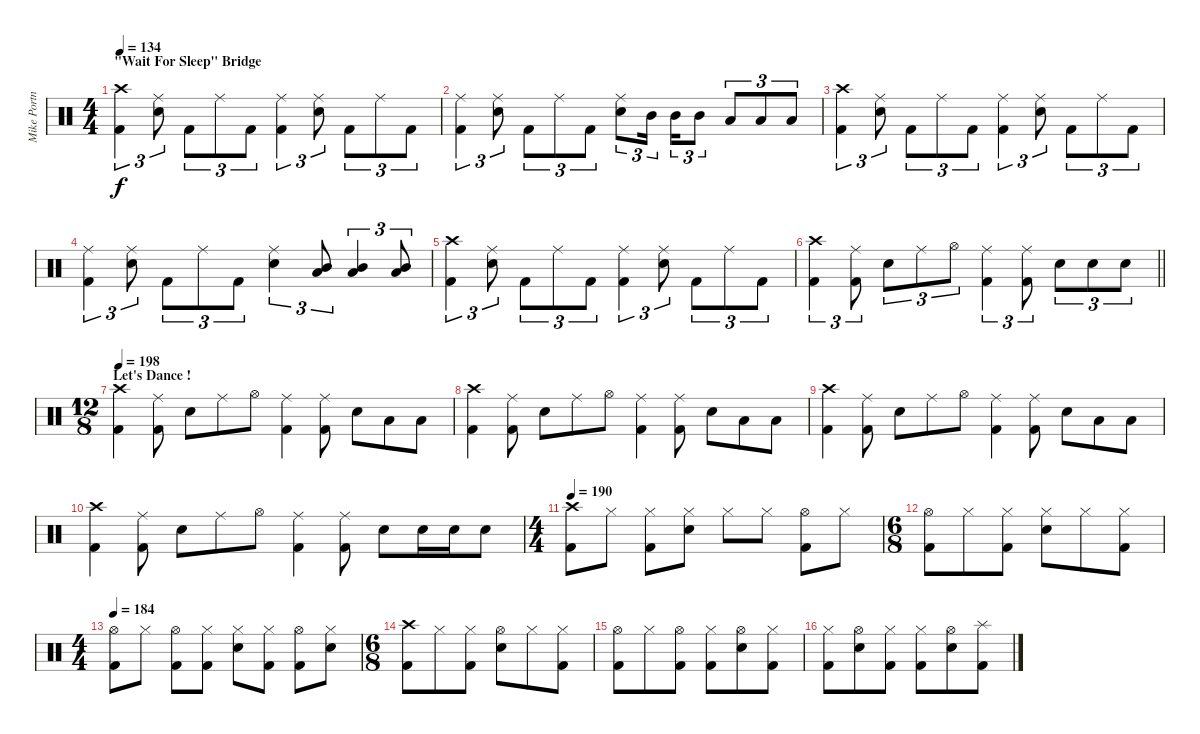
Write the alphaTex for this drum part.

\track ("Mike Portnoy" "Mike Portn") {instrument percussion}
\staff {score}
\articulation defaults
\ts (4 4)
\section ("" "\"Wait For Sleep\" Bridge")
\tempo 134
\clef neutral
\ks c
("Crash high (hit)" "Kick (hit) 2").4{tu (3 2) dy f} ("Ride (middle)" "Snare (hit) 2").8{tu (3 2)} "Kick (hit) 2".8{tu (3 2)} "Ride (middle)".8{tu (3 2)} "Kick (hit) 2".8{tu (3 2)} ("Ride (middle)" "Kick (hit) 2").4{tu (3 2)} ("Ride (middle)" "Snare (hit) 2").8{tu (3 2)} "Kick (hit) 2".8{tu (3 2)} "Ride (middle)".8{tu (3 2)} "Kick (hit) 2".8{tu (3 2)} |
("Ride (middle)" "Kick (hit) 2").4{tu (3 2)} ("Ride (middle)" "Snare (hit) 2").8{tu (3 2)} "Kick (hit) 2".8{tu (3 2)} "Ride (middle)".8{tu (3 2)} "Kick (hit) 2".8{tu (3 2)} ("Ride (middle)" "Snare (hit) 2").8{tu (3 2)} "Mid Tom (hit)".16{tu (3 2) beam splitsecondary} "Mid Tom (hit)".16{tu (3 2)} "Mid Tom (hit)".8{tu (3 2)} "Low Tom (hit)".8{tu (3 2)} "Low Tom (hit)".8{tu (3 2)} "Low Tom (hit)".8{tu (3 2)} |
("Crash high (hit)" "Kick (hit) 2").4{tu (3 2)} ("Ride (middle)" "Snare (hit) 2").8{tu (3 2)} "Kick (hit) 2".8{tu (3 2)} "Ride (middle)".8{tu (3 2)} "Kick (hit) 2".8{tu (3 2)} ("Ride (middle)" "Kick (hit) 2").4{tu (3 2)} ("Ride (middle)" "Snare (hit) 2").8{tu (3 2)} "Kick (hit) 2".8{tu (3 2)} "Ride (middle)".8{tu (3 2)} "Kick (hit) 2".8{tu (3 2)} |
("Ride (middle)" "Kick (hit) 2").4{tu (3 2)} ("Ride (middle)" "Snare (hit) 2").8{tu (3 2)} "Kick (hit) 2".8{tu (3 2)} "Ride (middle)".8{tu (3 2)} "Kick (hit) 2".8{tu (3 2)} ("Ride (middle)" "Snare (hit) 2").4{tu (3 2)} ("Mid Tom (hit)" "Low Tom (hit)").8{tu (3 2)} ("Mid Tom (hit)" "Low Tom (hit)").4{tu (3 2)} ("Mid Tom (hit)" "Low Tom (hit)").8{tu (3 2)} |
("Crash high (hit)" "Kick (hit) 2").4{tu (3 2)} ("Ride (middle)" "Snare (hit) 2").8{tu (3 2)} "Kick (hit) 2".8{tu (3 2)} "Ride (middle)".8{tu (3 2)} "Kick (hit) 2".8{tu (3 2)} ("Ride (middle)" "Kick (hit) 2").4{tu (3 2)} ("Ride (middle)" "Snare (hit) 2").8{tu (3 2)} "Kick (hit) 2".8{tu (3 2)} "Ride (middle)".8{tu (3 2)} "Kick (hit) 2".8{tu (3 2)} |
\barLineRight lightlight
("Crash high (hit)" "Kick (hit) 2").4{tu (3 2)} ("Ride (middle)" "Kick (hit) 2").8{tu (3 2)} "Snare (hit) 2".8{tu (3 2)} "Ride (middle)".8{tu (3 2)} "Hi-Hat (open)".8{tu (3 2)} ("Ride (middle)" "Kick (hit) 2").4{tu (3 2)} ("Ride (middle)" "Kick (hit) 2").8{tu (3 2)} "Snare (hit) 2".8{tu (3 2)} "Snare (hit) 2".8{tu (3 2)} "Snare (hit) 2".8{tu (3 2)} |
\ts (12 8)
\section ("" "Let's Dance !")
\tempo 198
("Crash high (hit)" "Kick (hit) 2").4 ("Ride (middle)" "Kick (hit) 2").8 "Snare (hit) 2".8 "Ride (middle)".8 "Hi-Hat (open)".8 ("Ride (middle)" "Kick (hit) 2").4 ("Ride (middle)" "Kick (hit) 2").8 "Snare (hit) 2".8 "Low Tom (hit)".8 "Low Tom (hit)".8 |
("Crash high (hit)" "Kick (hit) 2").4 ("Ride (middle)" "Kick (hit) 2").8 "Snare (hit) 2".8 "Ride (middle)".8 "Hi-Hat (open)".8 ("Ride (middle)" "Kick (hit) 2").4 ("Ride (middle)" "Kick (hit) 2").8 "Snare (hit) 2".8 "Low Tom (hit)".8 "Low Tom (hit)".8 |
("Crash high (hit)" "Kick (hit) 2").4 ("Ride (middle)" "Kick (hit) 2").8 "Snare (hit) 2".8 "Ride (middle)".8 "Hi-Hat (open)".8 ("Ride (middle)" "Kick (hit) 2").4 ("Ride (middle)" "Kick (hit) 2").8 "Snare (hit) 2".8 "Low Tom (hit)".8 "Low Tom (hit)".8 |
("Crash high (hit)" "Kick (hit) 2").4 ("Ride (middle)" "Kick (hit) 2").8 "Snare (hit) 2".8 "Ride (middle)".8 "Hi-Hat (open)".8 ("Ride (middle)" "Kick (hit) 2").4 ("Ride (middle)" "Kick (hit) 2").8 "Snare (hit) 2".8 "Snare (hit) 2".16 "Snare (hit) 2".16 "Snare (hit) 2".8 |
\ts (4 4)
\tempo 190
("Crash high (hit)" "Kick (hit) 2").8 "Hi-Hat (closed)".8 ("Hi-Hat (closed)" "Kick (hit) 2").8 ("Hi-Hat (closed)" "Snare (hit) 2").8 "Hi-Hat (closed)".8 "Hi-Hat (closed)".8 ("Hi-Hat (open)" "Kick (hit) 2").8 "Hi-Hat (closed)".8 |
\ts (6 8)
("Hi-Hat (open)" "Kick (hit) 2").8 "Hi-Hat (closed)".8 ("Hi-Hat (closed)" "Kick (hit) 2").8 ("Hi-Hat (closed)" "Snare (hit) 2").8 "Hi-Hat (closed)".8 ("Hi-Hat (closed)" "Kick (hit) 2").8 |
\ts (4 4)
\tempo 184
("Hi-Hat (open)" "Kick (hit) 2").8 "Hi-Hat (closed)".8 ("Hi-Hat (open)" "Kick (hit) 2").8 ("Hi-Hat (closed)" "Kick (hit) 2").8 ("Hi-Hat (closed)" "Snare (hit) 2").8 ("Hi-Hat (closed)" "Kick (hit) 2").8 ("Hi-Hat (open)" "Kick (hit) 2").8 ("Hi-Hat (closed)" "Snare (hit) 2").8 |
\ts (6 8)
("Crash high (hit)" "Kick (hit) 2").8 "Hi-Hat (closed)".8 ("Hi-Hat (closed)" "Kick (hit) 2").8 ("Hi-Hat (open)" "Snare (hit) 2").8 "Hi-Hat (closed)".8 ("Hi-Hat (closed)" "Kick (hit) 2").8 |
("Hi-Hat (open)" "Kick (hit) 2").8 "Hi-Hat (closed)".8 ("Hi-Hat (open)" "Kick (hit) 2").8 ("Hi-Hat (closed)" "Kick (hit) 2").8 ("Hi-Hat (open)" "Snare (hit) 2").8 ("Hi-Hat (closed)" "Kick (hit) 2").8 |
("Hi-Hat (closed)" "Kick (hit) 2").8 ("Hi-Hat (open)" "Snare (hit) 2").8 ("Hi-Hat (closed)" "Kick (hit) 2").8 ("Hi-Hat (closed)" "Kick (hit) 2").8 ("Hi-Hat (open)" "Snare (hit) 2").8 ("Splash (hit)" "Kick (hit) 2").8
